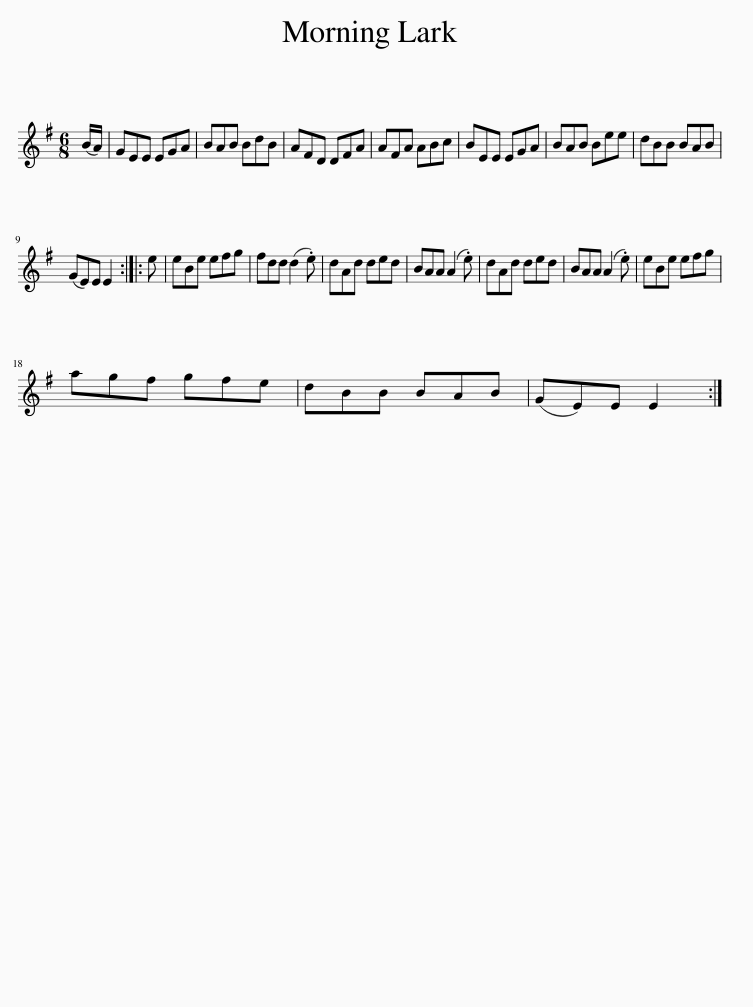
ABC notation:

X:1
L:1/8
M:6/8
I:linebreak $
K:Emin
V:1 treble
V:1
 (B/A/) | GEE EGA | BAB BdB | AFD DFA | AFA ABc | %5
 BEE EGA | BAB Bee | dBB BAB |$ (GE)E E2 :: e | %10
 eBe efg | fdd (d2 .e) | dAd ded | BAA (A2 .e) | dAd ded | %15
 BAA (A2 .e) | eBe efg |$ agf gfe | dBB BAB | (GE)E E2 :| %20
